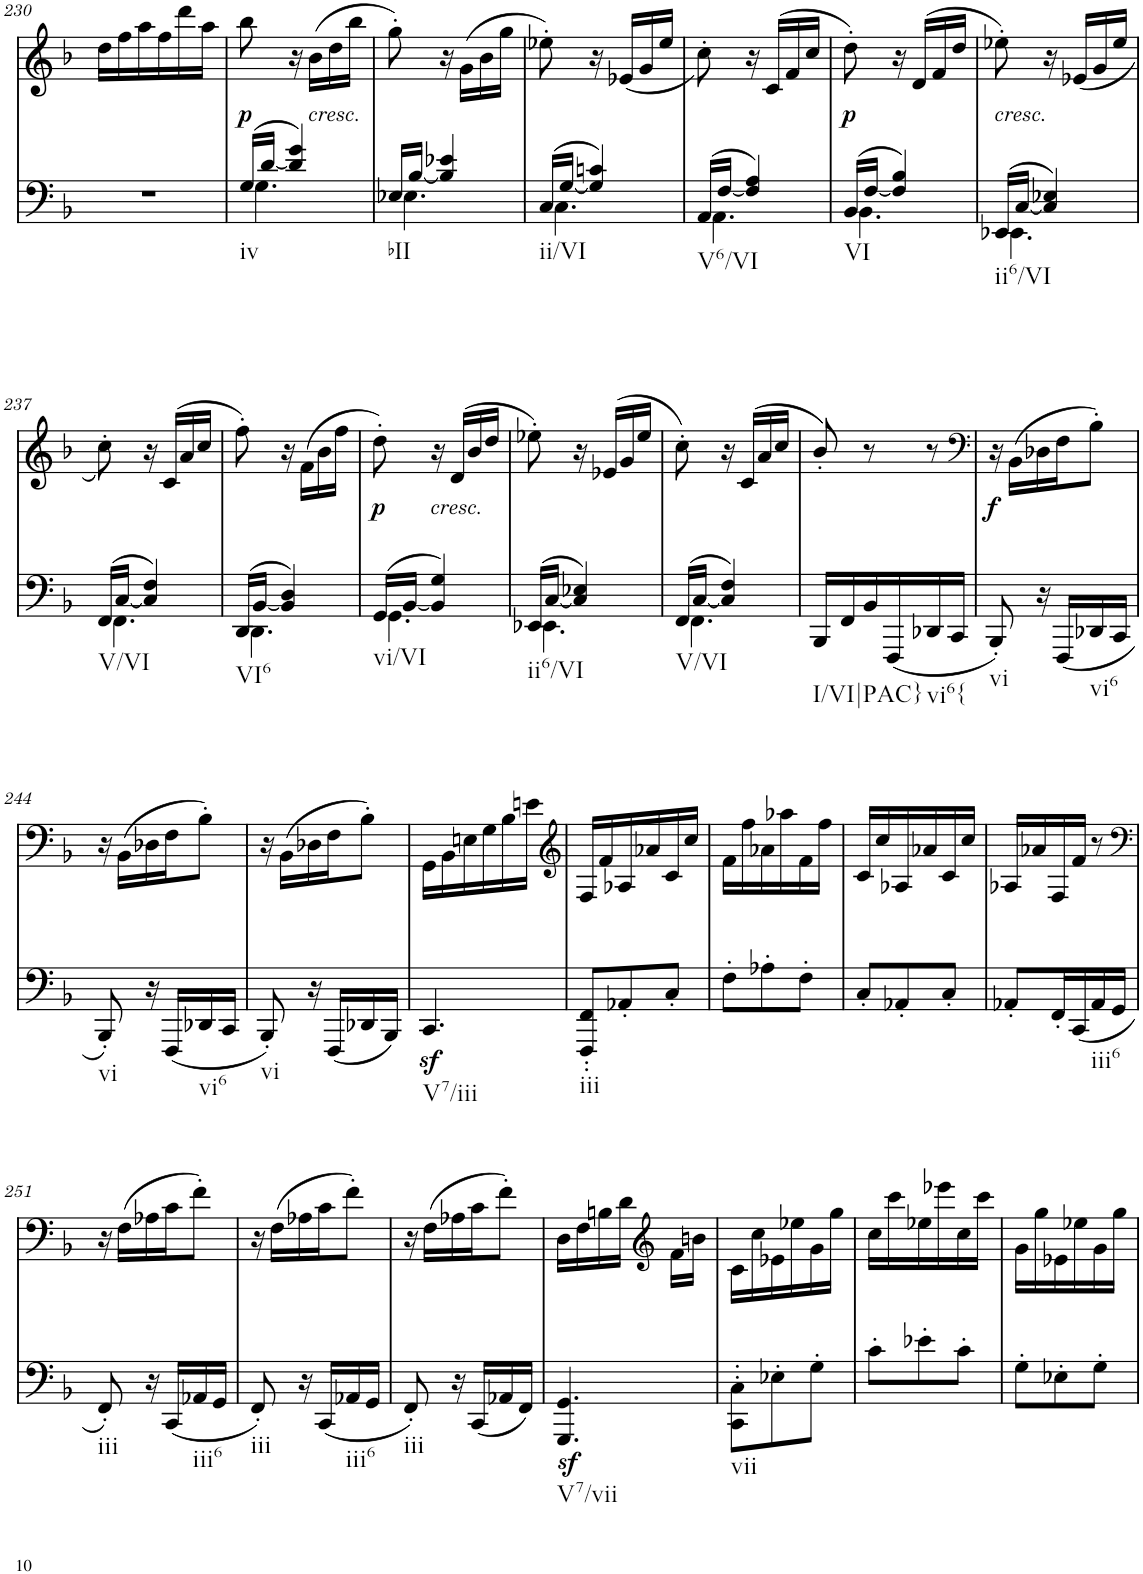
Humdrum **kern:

**kern	**kern	**text	**dynam
*part2	*part1	*part1	*part1
*staff2	*staff1	*staff1	*staff1
*I"Piano	*I"Piano	*	*
*I'Pno	*I'Pno	*	*
!!LO:PB:g=z
*clefF4	*clefG2	*	*
*k[b-]	*k[b-]	*	*
*d:	*d:	*	*
*M3/8	*M3/8	*	*
=230	=230	=230	=230
4.r	16dd\LL	.	.
.	16ff\	.	.
.	16aa\	.	.
.	16ff\	.	.
.	16ddd\	.	.
.	16aa\JJ	.	.
=231	=231	=231	=231
*^	*	*	*
!LO:TX:b:t=iv	!	!	!	!
!	!	!	!LO:LY:b	!LO:DY:b
(16G/LL	4.G\	8bb-\	p	p
[<16d/JJ	.	.	.	.
4d/] 4g/)	.	16r	.	.
!	!	!LO:TX:b:i:t=cresc.	!	!
.	.	(16b-\LL	.	.
.	.	16dd\	.	.
.	.	16bb-\JJ	.	.
=232	=232	=232	=232	=232
!LO:TX:b:t=bII	!	!	!	!
16E-X/LL	4.E-\	8gg'\)	.	.
[<16B-/JJ	.	.	.	.
4B-/] 4e-X/	.	16r	.	.
.	.	(16g\LL	.	.
.	.	16b-\	.	.
.	.	16gg\JJ	.	.
=233	=233	=233	=233	=233
!LO:TX:b:t=ii/VI	!	!	!	!
(16C/LL	4.C\	8ee-X'\)	.	.
[<16G/JJ	.	.	.	.
4G/] 4cn/)	.	16r	.	.
.	.	(<16e-X/LL	.	.
.	.	16g/	.	.
.	.	16ee-/JJ	.	.
=234	=234	=234	=234	=234
!LO:TX:b:t=V6/VI	!	!	!	!
(16AA/LL	4.AA\	8cc'\)	.	.
[<16F/JJ	.	.	.	.
4F/] 4A/)	.	16r	.	.
.	.	(>16c/LL	.	.
.	.	16f/	.	.
.	.	16cc/JJ	.	.
=235	=235	=235	=235	=235
!LO:TX:b:t=VI	!	!	!	!
!	!	!	!LO:LY:b	!LO:DY:b
(16BB-/LL	4.BB-\	8dd'\)	p	p
[<16F/JJ	.	.	.	.
4F/] 4B-/)	.	16r	.	.
.	.	(>16d/LL	.	.
.	.	16f/	.	.
.	.	16dd/JJ	.	.
=236	=236	=236	=236	=236
!	!	!LO:TX:b:i:t=cresc.	!	!
!LO:TX:b:t=ii6/VI	!	!	!	!
(16EE-X/LL	4.EE-\	8ee-X'\)	.	.
[<16C/JJ	.	.	.	.
4C/] 4E-X/)	.	16r	.	.
.	.	(<16e-X/LL	.	.
.	.	16g/	.	.
.	.	16ee-/JJ	.	.
!!LO:LB:g=z
=237	=237	=237	=237	=237
!LO:TX:b:t=V/VI	!	!	!	!
(16FF/LL	4.FF\	8cc'\)	.	.
[<16C/JJ	.	.	.	.
4C/] 4F/)	.	16r	.	.
!	!	!	!LO:LY:b	!
.	.	(16c/LL	f	.
.	.	16a/	.	.
.	.	16cc/JJ	.	.
=238	=238	=238	=238	=238
!LO:TX:b:t=VI6	!	!	!	!
(16DD/LL	4.DD\	8ff'\)	.	.
[<16BB-/JJ	.	.	.	.
4BB-/] 4D/)	.	16r	.	.
.	.	(16f\LL	.	.
.	.	16b-\	.	.
.	.	16ff\JJ	.	.
=239	=239	=239	=239	=239
!LO:TX:b:t=vi/VI	!	!	!	!
!	!	!	!LO:LY:b	!LO:DY:b
(16GG/LL	4.GG\	8dd'\)	p	p
[<16BB-/JJ	.	.	.	.
!	!	!LO:TX:b:i:t=cresc.	!	!
4BB-/] 4G/)	.	16r	.	.
.	.	(>16d/LL	.	.
.	.	16b-/	.	.
.	.	16dd/JJ	.	.
=240	=240	=240	=240	=240
!LO:TX:b:t=ii6/VI	!	!	!	!
(16EE-X/LL	4.EE-\	8ee-X'\)	.	.
[<16C/JJ	.	.	.	.
4C/] 4E-X/)	.	16r	.	.
.	.	(>16e-X/LL	.	.
.	.	16g/	.	.
.	.	16ee-/JJ	.	.
=241	=241	=241	=241	=241
!LO:TX:b:t=V/VI	!	!	!	!
(16FF/LL	4.FF\	8cc'\)	.	.
[<16C/JJ	.	.	.	.
4C/] 4F/)	.	16r	.	.
.	.	(>16c/LL	.	.
.	.	16a/	.	.
.	.	16cc/JJ	.	.
*v	*v	*	*	*
=242	=242	=242	=242
!LO:TX:b:t=I/VI|PAC}	!	!	!
16BBB-/LL	8b-'/)	.	.
16FF/	.	.	.
!	!	!LO:LY:b	!
16BB-/	8r	f	.
(16FFF/	.	.	.
!LO:TX:b:t=vi6{	!	!	!
16DD-X/	8r	.	.
16CC/JJ	.	.	.
=243	=243	=243	=243
*	*clefF4	*	*
!LO:TX:b:t=vi	!	!	!
!	!	!	!LO:DY:b
8BBB-'/)	16r	.	f
!	!	!LO:LY:b	!
.	(16BB-\LL	f	.
16r	16D-X\	.	.
(16FFF/LL	16F\J	.	.
!LO:TX:b:t=vi6	!	!	!
16DD-X/	8B-'\J)	.	.
16CC/JJ	.	.	.
!!LO:LB:g=z
=244	=244	=244	=244
!LO:TX:b:t=vi	!	!	!
8BBB-'/)	16r	.	.
.	(16BB-\LL	.	.
16r	16D-X\	.	.
(16FFF/LL	16F\J	.	.
!LO:TX:b:t=vi6	!	!	!
16DD-X/	8B-'\J)	.	.
16CC/JJ	.	.	.
=245	=245	=245	=245
!LO:TX:b:t=vi	!	!	!
8BBB-'/)	16r	.	.
.	(16BB-\LL	.	.
16r	16D-X\	.	.
(16FFF/LL	16F\J	.	.
16DD-X/	8B-'\J)	.	.
16BBB-/JJ)	.	.	.
=246	=246	=246	=246
!LO:TX:b:t=V7/iii	!	!	!
!	!	!LO:LY:b	!
4.CCz</	16GG\LL	f	.
.	16BB-\	.	.
.	16En\	.	.
.	16G\	.	.
.	16B-\	.	.
.	16en\JJ	.	.
=247	=247	=247	=247
*	*clefG2	*	*
!LO:TX:b:t=iii	!	!	!
8FFF/' 8FF/'L	16F/LL	.	.
.	16f/	.	.
8AA-X'/	16A-X/	.	.
.	16a-X/	.	.
8C'/J	16c/	.	.
.	16cc/JJ	.	.
=248	=248	=248	=248
8F'\L	16f\LL	.	.
.	16ff\	.	.
8A-X'\	16a-X\	.	.
.	16aa-X\	.	.
8F'\J	16f\	.	.
.	16ff\JJ	.	.
=249	=249	=249	=249
8C'/L	16c/LL	.	.
.	16cc/	.	.
8AA-X'/	16A-X/	.	.
.	16a-X/	.	.
8C'/J	16c/	.	.
.	16cc/JJ	.	.
=250	=250	=250	=250
8AA-X'/L	16A-X/LL	.	.
.	16a-X/	.	.
16FF'/L	16F/	.	.
(16CC/	16f/JJ	.	.
!LO:TX:b:t=iii6	!	!	!
16AA-/	8r	.	.
16GG/JJ	.	.	.
!!LO:LB:g=z
=251	=251	=251	=251
*	*clefF4	*	*
!LO:TX:b:t=iii	!	!	!
8FF'/)	16r	.	.
.	(16F\LL	.	.
16r	16A-X\	.	.
(16CC/LL	16c\J	.	.
!LO:TX:b:t=iii6	!	!	!
16AA-X/	8f'\J)	.	.
16GG/JJ	.	.	.
=252	=252	=252	=252
!LO:TX:b:t=iii	!	!	!
8FF'/)	16r	.	.
.	(16F\LL	.	.
16r	16A-X\	.	.
(16CC/LL	16c\J	.	.
!LO:TX:b:t=iii6	!	!	!
16AA-X/	8f'\J)	.	.
16GG/JJ	.	.	.
=253	=253	=253	=253
!LO:TX:b:t=iii	!	!	!
8FF'/)	16r	.	.
.	(16F\LL	.	.
16r	16A-X\	.	.
(16CC/LL	16c\J	.	.
16AA-X/	8f'\J)	.	.
16FF/JJ)	.	.	.
=254	=254	=254	=254
!LO:TX:b:t=V7/vii	!	!	!
4.GGG/z< 4.GG/z<	16D\LL	.	.
.	16F\	.	.
.	16Bn\	.	.
.	16d\JJ	.	.
*	*clefG2	*	*
.	16f\LL	.	.
.	16bn\JJ	.	.
=255	=255	=255	=255
!LO:TX:b:t=vii	!	!	!
8CC\' 8C\'L	16c\LL	.	.
.	16cc\	.	.
8E-X'\	16e-X\	.	.
.	16ee-X\	.	.
8G'\J	16g\	.	.
.	16gg\JJ	.	.
=256	=256	=256	=256
8c'\L	16cc\LL	.	.
.	16ccc\	.	.
8e-X'\	16ee-X\	.	.
.	16eee-X\	.	.
8c'\J	16cc\	.	.
.	16ccc\JJ	.	.
=257	=257	=257	=257
8G'\L	16g\LL	.	.
.	16gg\	.	.
8E-X'\	16e-X\	.	.
.	16ee-X\	.	.
8G'\J	16g\	.	.
.	16gg\JJ	.	.
=	=	=	=
*-	*-	*-	*-
